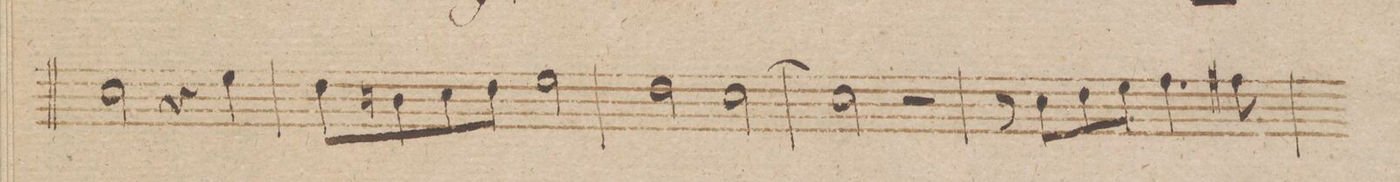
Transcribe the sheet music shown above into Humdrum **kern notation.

**kern	**dynam
*I"Violino 1mo	*
*clefG2	*
*k[b-]	*
*met(c)	*
*M4/4	*
2cc\	.
4r	.
4ee\	.
=223	=223
8dd\L	.
8bn\	.
8cc\	.
8dd\J	.
2ee\	.
=224	=224
2dd\	.
[2cc\	.
=225	=225
2cc\]	.
2r	.
=226	=226
8r	.
8cc\L	.
8dd\	.
8ee\J	.
4.ff\	.
8ff#X\	.
=227	=227
*-	*-
